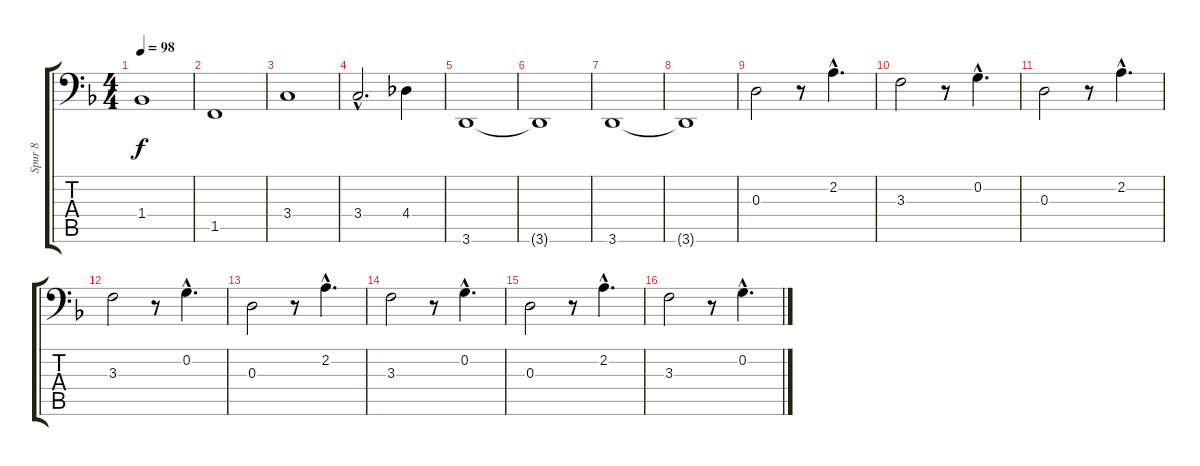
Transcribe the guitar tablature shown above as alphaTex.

\track ("Spur 8" "Spur 8") {instrument electricbasspick}
\staff {score tabs}
\tuning (C3 G2 D2 A1 E1 B0) {hide}
\ts (4 4)
\tempo 98
\clef f4
\ks dminor
1.4.1{dy f} |
1.5.1 |
3.4.1 |
3.4{hac}.2{d} 4.4.4 |
3.6.1 |
3.6{t}.1 |
3.6.1 |
3.6{t}.1 |
0.3.2 r.8 2.2{hac}.4{d} |
3.3.2 r.8 0.2{hac}.4{d} |
0.3.2 r.8 2.2{hac}.4{d} |
3.3.2 r.8 0.2{hac}.4{d} |
0.3.2 r.8 2.2{hac}.4{d} |
3.3.2 r.8 0.2{hac}.4{d} |
0.3.2 r.8 2.2{hac}.4{d} |
3.3.2 r.8 0.2{hac}.4{d}
